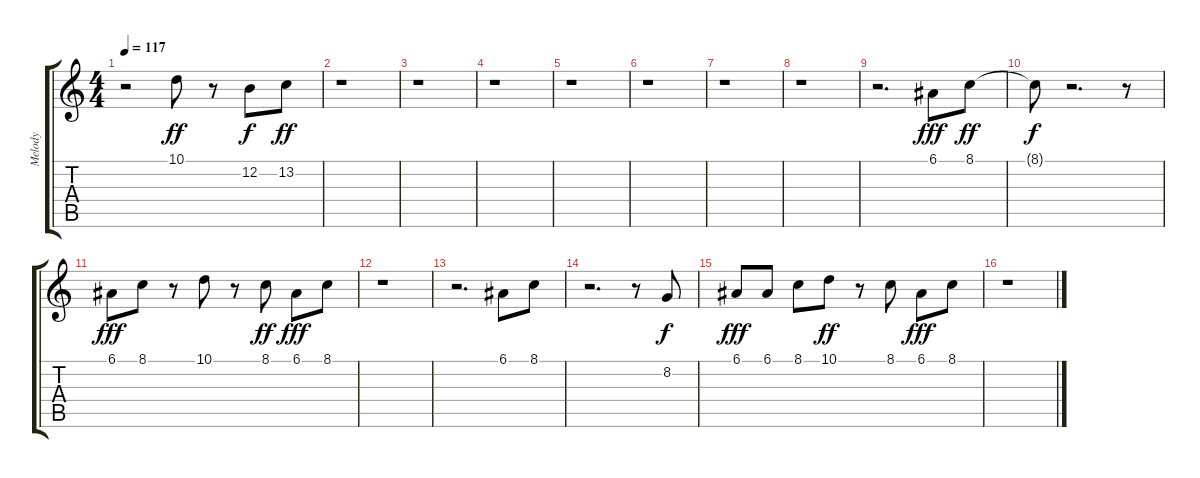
\track ("Melody" "Melody") {instrument vibraphone}
\staff {score tabs}
\tuning (E4 B3 G3 D3 A2 E2) {hide}
\ts (4 4)
\tempo 117
\clef g2
\ks c
r.2{dy fff} 10.1.8{dy ff} r.8 12.2.8{dy f} 13.2.8{dy ff} |
r.1 |
r.1 |
r.1 |
r.1 |
r.1 |
r.1 |
r.1 |
r.2{d} 6.1.8{dy fff} 8.1.8{dy ff} |
8.1{t}.8{dy f} r.2{d} r.8 |
6.1.8{dy fff} 8.1.8 r.8 10.1.8 r.8 8.1.8{dy ff} 6.1.8{dy fff} 8.1.8 |
r.1 |
r.2{d} 6.1.8 8.1.8 |
r.2{d} r.8 8.2.8{dy f} |
6.1.8{dy fff} 6.1.8 8.1.8 10.1.8{dy ff} r.8 8.1.8 6.1.8{dy fff} 8.1.8 |
r.1
